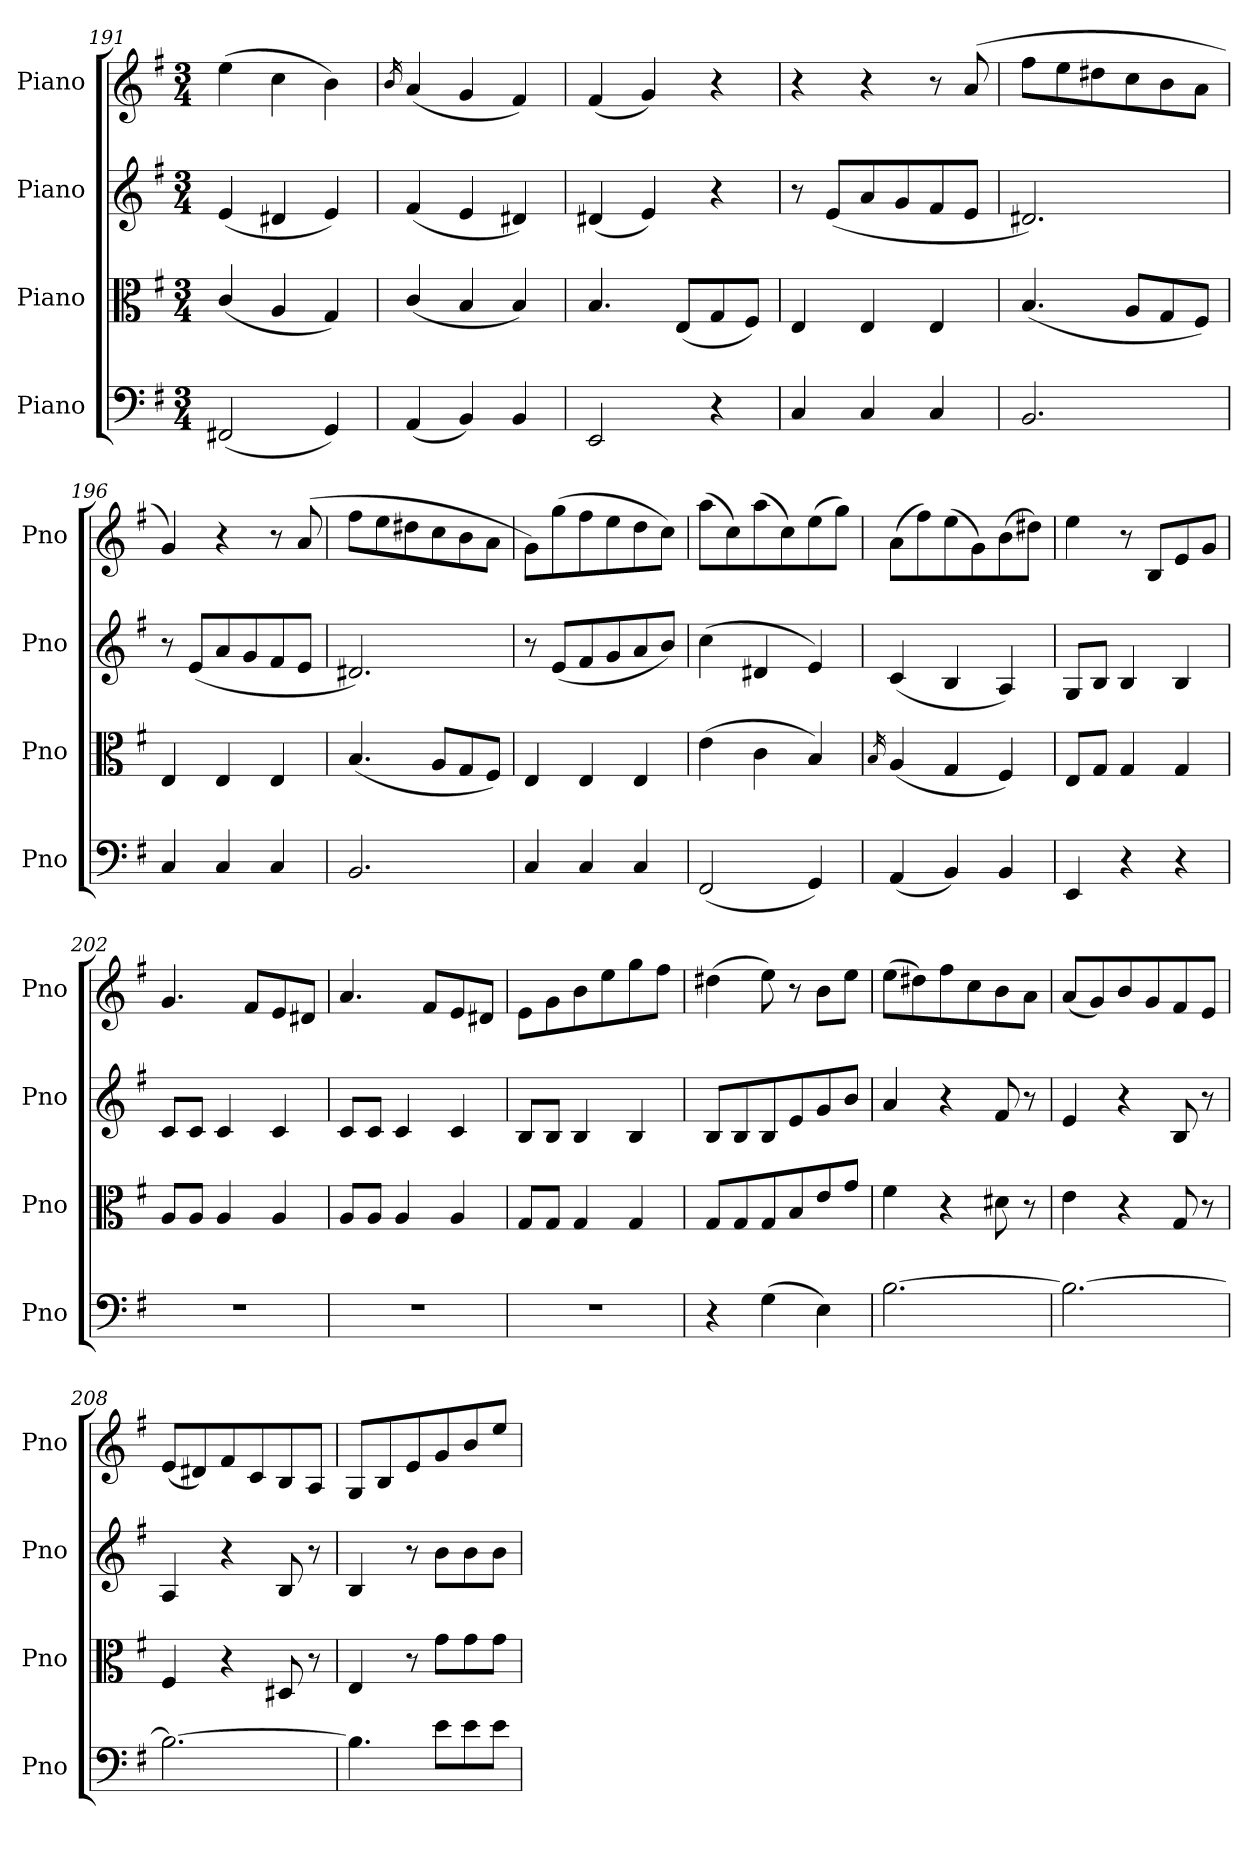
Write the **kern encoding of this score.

**kern	**kern	**kern	**kern
*part4	*part3	*part2	*part1
*staff4	*staff3	*staff2	*staff1
*I"Piano	*I"Piano	*I"Piano	*I"Piano
*I'Pno	*I'Pno	*I'Pno	*I'Pno
*clefF4	*clefC3	*clefG2	*clefG2
*k[f#]	*k[f#]	*k[f#]	*k[f#]
*M3/4	*M3/4	*M3/4	*M3/4
=191	=191	=191	=191
(2FF#X/	(4c/	(4e/	(4ee\
.	4A/	4d#X/	4cc\
4GG/)	4G/)	4e/)	4b\)
=192	=192	=192	=192
.	.	.	16qb/
(4AA/	(4c/	(4f#/	(4a/
4BB/)	4B/	4e/	4g/
4BB/	4B/)	4d#X/)	4f#/)
=193	=193	=193	=193
2EE/	4.B/	(4d#X/	(4f#/
.	.	4e/)	4g/)
.	(8E/L	.	.
4r	8G/	4r	4r
.	8F#/J)	.	.
=194	=194	=194	=194
4C/	4E/	8r	4r
.	.	(8e/L	.
4C/	4E/	8a/	4r
.	.	8g/	.
4C/	4E/	8f#/	8r
.	.	8e/J	(8a/
=195	=195	=195	=195
2.BB/	(4.B/	2.d#X/)	8ff#\L
.	.	.	8ee\
.	.	.	8dd#X\
.	8A/L	.	8cc\
.	8G/	.	8b\
.	8F#/J)	.	8a\J
=196	=196	=196	=196
4C/	4E/	8r	4g/)
.	.	(8e/L	.
4C/	4E/	8a/	4r
.	.	8g/	.
4C/	4E/	8f#/	8r
.	.	8e/J	(8a/
=197	=197	=197	=197
2.BB/	(4.B/	2.d#X/)	8ff#\L
.	.	.	8ee\
.	.	.	8dd#X\
.	8A/L	.	8cc\
.	8G/	.	8b\
.	8F#/J)	.	8a\J
=198	=198	=198	=198
4C/	4E/	8r	8g\L)
.	.	(8e/L	(8gg\
4C/	4E/	8f#/	8ff#\
.	.	8g/	8ee\
4C/	4E/	8a/	8dd\
.	.	8b/J)	8cc\J)
=199	=199	=199	=199
(2FF#/	(4e\	(4cc\	(8aa\L
.	.	.	8cc\)
.	4c\	4d#X/	(8aa\
.	.	.	8cc\)
4GG/)	4B/)	4e/)	(8ee\
.	.	.	8gg\J)
=200	=200	=200	=200
.	16qB/	.	.
(4AA/	(4A/	(4c/	(8a\L
.	.	.	8ff#\)
4BB/)	4G/	4B/	(8ee\
.	.	.	8g\)
4BB/	4F#/)	4A/)	(8b\
.	.	.	8dd#X\J)
=201	=201	=201	=201
4EE/	8E/L	8G/L	4ee\
.	8G/J	8B/J	.
4r	4G/	4B/	8r
.	.	.	8B/L
4r	4G/	4B/	8e/
.	.	.	8g/J
=202	=202	=202	=202
2.r	8A/L	8c/L	4.g/
.	8A/J	8c/J	.
.	4A/	4c/	.
.	.	.	8f#/L
.	4A/	4c/	8e/
.	.	.	8d#X/J
=203	=203	=203	=203
2.r	8A/L	8c/L	4.a/
.	8A/J	8c/J	.
.	4A/	4c/	.
.	.	.	8f#/L
.	4A/	4c/	8e/
.	.	.	8d#X/J
=204	=204	=204	=204
2.r	8G/L	8B/L	8e\L
.	8G/J	8B/J	8g\
.	4G/	4B/	8b\
.	.	.	8ee\
.	4G/	4B/	8gg\
.	.	.	8ff#\J
=205	=205	=205	=205
4r	8G/L	8B/L	(4dd#X\
.	8G/	8B/	.
(4G\	8G/	8B/	8ee\)
.	8B/	8e/	8r
4E\)	8e/	8g/	8b\L
.	8g/J	8b/J	8ee\J
=206	=206	=206	=206
[2.B\	4f#\	4a/	(8ee\L
.	.	.	8dd#X\)
.	4r	4r	8ff#\
.	.	.	8cc\
.	8d#X\	8f#/	8b\
.	8r	8r	8a\J
=207	=207	=207	=207
2.B\_	4e\	4e/	(8a/L
.	.	.	8g/)
.	4r	4r	8b/
.	.	.	8g/
.	8G/	8B/	8f#/
.	8r	8r	8e/J
=208	=208	=208	=208
2.B\_	4F#/	4A/	(8e/L
.	.	.	8d#X/)
.	4r	4r	8f#/
.	.	.	8c/
.	8D#X/	8B/	8B/
.	8r	8r	8A/J
=209	=209	=209	=209
4.B\]	4E/	4B/	8G/L
.	.	.	8B/
.	8r	8r	8e/
8e\L	8g\L	8b\L	8g/
8e\	8g\	8b\	8b/
8e\J	8g\J	8b\J	8ee/J
=	=	=	=
*-	*-	*-	*-
